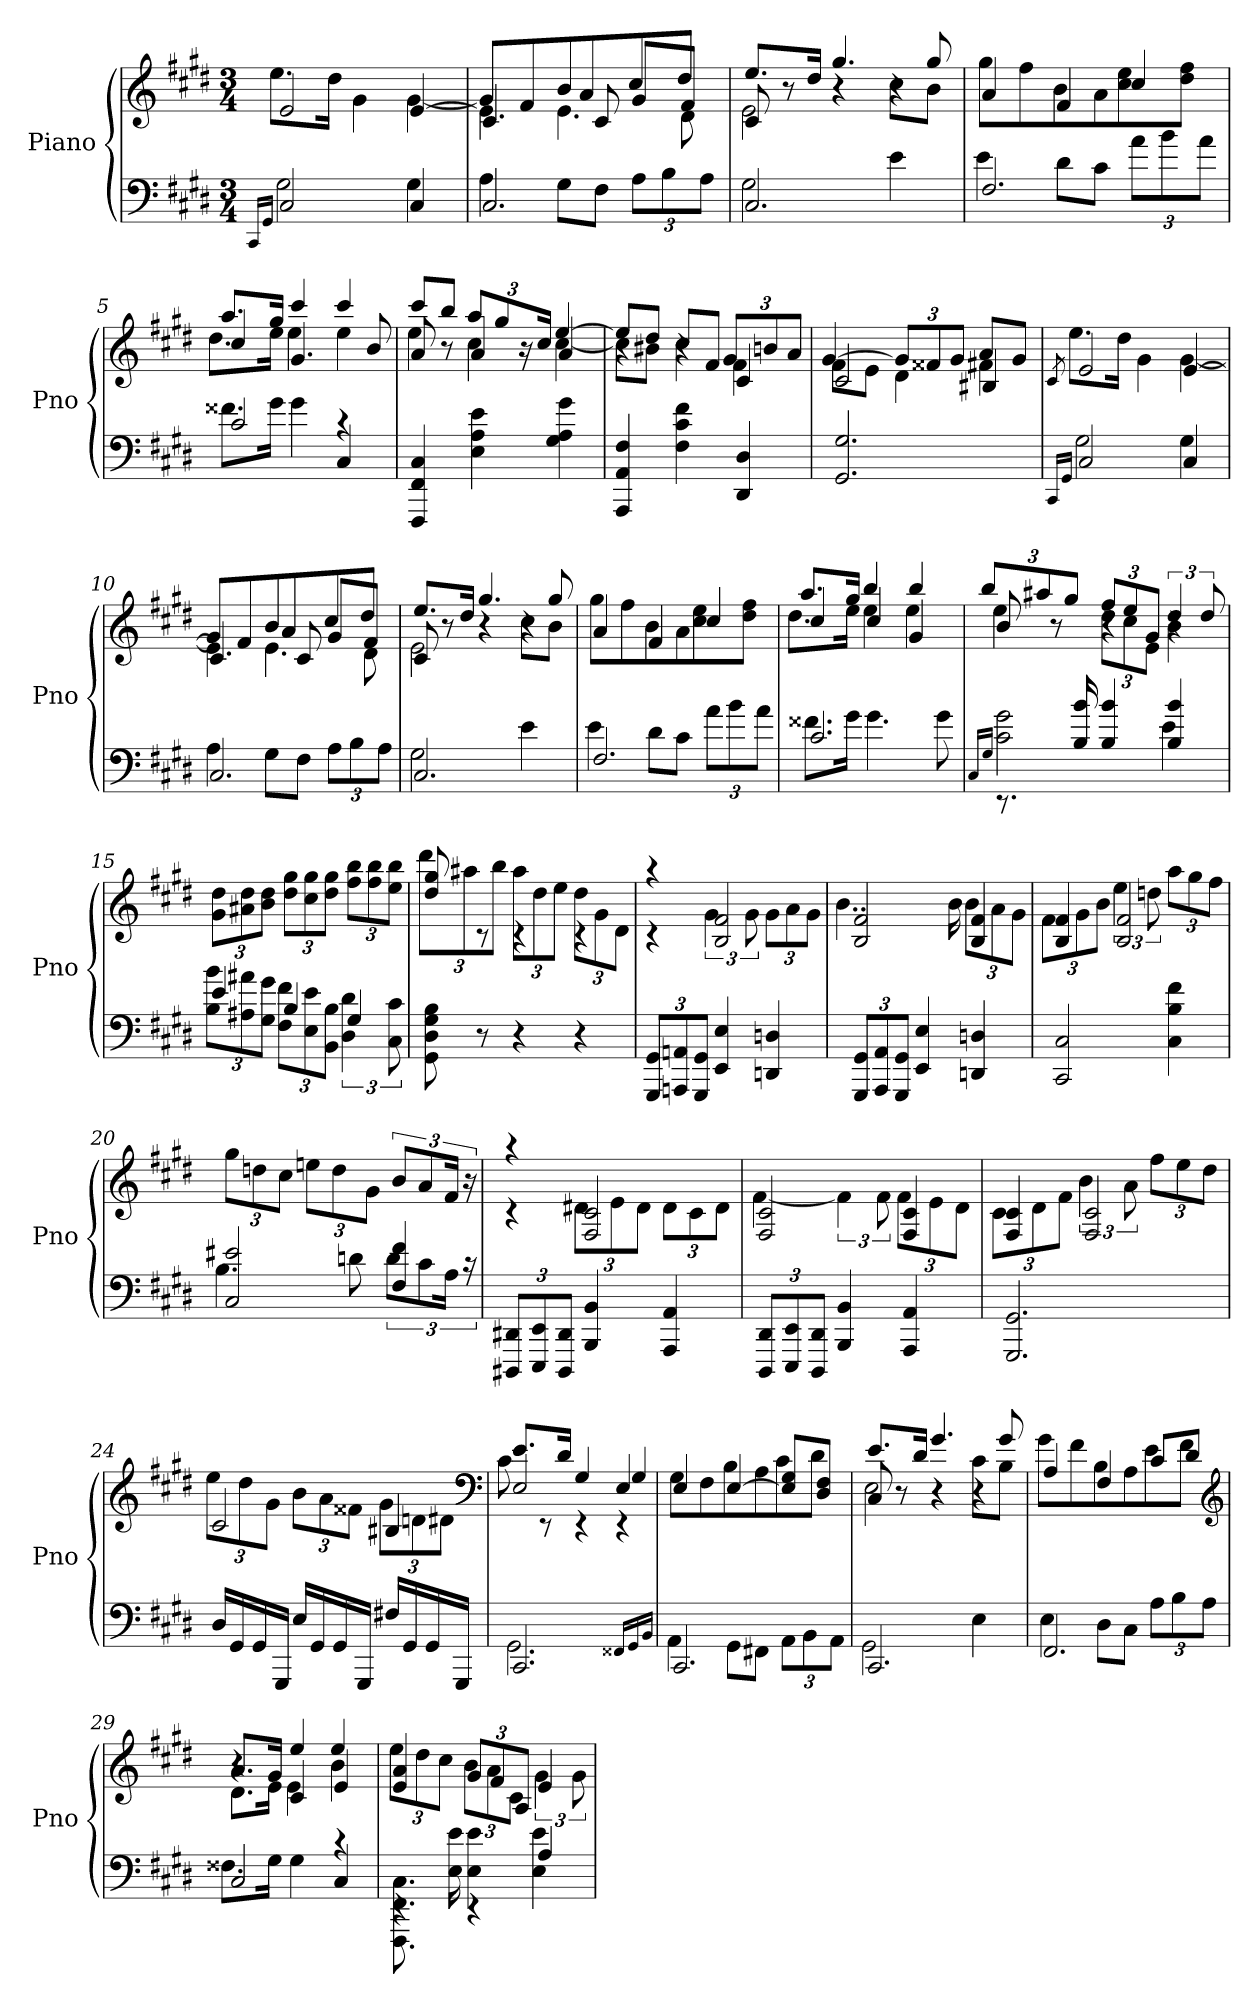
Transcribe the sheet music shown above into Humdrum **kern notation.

**kern	**kern
*part1	*part1
*staff2	*staff1
*I"Piano	*
*I'Pno	*
*clefF4	*clefG2
*k[f#c#g#d#]	*k[f#c#g#d#]
*c#:	*c#:
*M3/4	*M3/4
=1	=1
16qCC#LL	.
16qGG#JJ	.
*^	*^
2C#	2G#	2e	8.eeL
.	.	.	16dd#Jk
.	.	.	4g#
4C#	4G#	[4e	[4g#
=2	=2	=2	=2
*	*	*	*^
2.C#	4A	4.c#	4e]	8g#L]
.	.	.	.	8f#
.	8G#L	.	4.e	8b
.	8F#J	8c#	.	8a
.	12AL	8g#L	.	8cc#
.	12B	.	.	.
.	.	8f#J	8d#	8dd#J
.	12AJ	.	.	.
=3	=3	=3	=3	=3
2.C#	2G#	8c#	2e	8.eeL
.	.	8r	.	.
.	.	.	.	16dd#Jk
.	.	4r	.	4.gg#
.	4e	4r	8cc#L	.
.	.	.	8bJ	8gg#
*	*	*	*v	*v
=4	=4	=4	=4
2.F#	4e	4a	8gg#L
.	.	.	8ff#
.	8d#L	4f#	8b
.	8c#J	.	8a
.	12aL	4cc#	8cc# 8ee
.	12b	.	.
.	.	.	8dd# 8ff#J
.	12aJ	.	.
=5	=5	=5	=5
*	*	*	*^
2c#	8.f##XL	4cc#	8.dd#L	8.aaL
.	16g#Jk	.	16eeJk	16gg#Jk
.	4g#	4.g#	4ee	4ccc#
4C#	4rc	.	4ee	4ccc#
.	.	8b	.	.
*v	*v	*	*	*
=6	=6	=6	=6
4FFF# 4FF# 4C#	8a	4ee	8ccc#L
.	8r	.	8bbJ
4E 4A 4e	4a	4cc#	12aaL
.	.	.	12gg#
.	.	.	24r
.	.	.	24cc#Jk
4G# 4A 4g#	4a	[4cc#	[4ee
=7	=7	=7	=7
4AAA 4AA 4F#	4r	8cc#L]	8eeL]
.	.	8b#XJ	8dd#J
4F# 4c# 4f#	4r	4cc#	8cc#L
.	.	.	8f#J
4DD# 4D#	4c#	4f#	12g#L
.	.	.	12bn
.	.	.	12aJ
=8	=8	=8	=8
2.GG# 2.G#	2c#	8f#L	[4g#
.	.	8eJ	.
.	.	4d#	12g#L]
.	.	.	12f##X
.	.	.	12g#J
.	4B#X	4f#X	8aL
.	.	.	8g#J
*	*v	*v	*v
=9	=9
16qCC#LL	.
16qGG#JJ	8qc#
*^	*^
2C#	2G#	2e	8.eeL
.	.	.	16dd#Jk
.	.	.	4g#
4C#	4G#	[4e	[4g#
=10	=10	=10	=10
*	*	*	*^
2.C#	4A	4.c#	4e]	8g#L]
.	.	.	.	8f#
.	8G#L	.	4.e	8b
.	8F#J	8c#	.	8a
.	12AL	8g#L	.	8cc#
.	12B	.	.	.
.	.	8f#J	8d#	8dd#J
.	12AJ	.	.	.
=11	=11	=11	=11	=11
2.C#	2G#	8c#	2e	8.eeL
.	.	8r	.	.
.	.	.	.	16dd#Jk
.	.	4r	.	4.gg#
.	4e	4r	8cc#L	.
.	.	.	8bJ	8gg#
*	*	*	*v	*v
=12	=12	=12	=12
2.F#	4e	4a	8gg#L
.	.	.	8ff#
.	8d#L	4f#	8b
.	8c#J	.	8a
.	12aL	4cc#	8cc# 8ee
.	12b	.	.
.	.	.	8dd# 8ff#J
.	12aJ	.	.
=13	=13	=13	=13
*	*	*	*^
2.c#	8.f##XL	4cc#	8.dd#L	8.aaL
.	16g#Jk	.	16eeJk	16gg#Jk
.	4.g#	4cc#	4ee	4bb
.	.	4g#	4ee	4bb
.	8g#	.	.	.
=14	=14	=14	=14	=14
.	16qC#LL	.	.	.
.	16qG#JJ	.	.	.
8.rEE	2c# 2g#	8b	4ee	12bbL
.	.	.	.	12aa#X
.	.	8r	.	.
.	.	.	.	12gg#J
16B 16b	.	.	.	.
4B 4b	.	4r	12dd#L	12ff#L
.	.	.	12cc#	12ee
.	.	.	12eJ	12g#J
4B 4b	4e	4r	4b	6dd#
.	.	.	.	12dd#
*	*	*v	*v	*v
=15	=15	=15
4e	12B 12bL	12g# 12dd#L
.	12A#X 12a#X	12a#X 12dd#
.	12G# 12g#J	12b 12dd#J
4B	12F# 12f#L	12dd# 12gg#L
.	12E 12e	12cc# 12gg#
.	12BB 12BJ	12dd# 12gg#J
4G#	6D# 6d#	12ff# 12bbL
.	.	12ff# 12bb
.	12C# 12c#	12ee 12bbJ
*v	*v	*
=16	=16
*	*^
8GG# 8D# 8G# 8B	8dd# 8gg#	12ddd#L
.	.	12aa#X
8r	8rc	.
.	.	12bbJ
4r	4rc	12aa#L
.	.	12dd#
.	.	12eeJ
4r	4rc	12dd#L
.	.	12g#
.	.	12d#J
=17	=17	=17
12GGG# 12GG#L	4rc	4raa
12AAAn 12AAn	.	.
12GGG# 12GG#J	.	.
4EE 4E	2B 2f#	6g#
.	.	12g#
4DDn 4Dn	.	12g#L
.	.	12a
.	.	12g#J
=18	=18	=18
12GGG# 12GG#L	2B 2f#	4..b
12AAA 12AA	.	.
12GGG# 12GG#J	.	.
4EE 4E	.	.
.	.	16b
4DDn 4Dn	4B 4f#	12bL
.	.	12a
.	.	12g#J
=19	=19	=19
2CC# 2C#	4B 4f#	12f#L
.	.	12g#
.	.	12bJ
.	2B 2f#	6ee
.	.	12ddn
4C# 4B 4f#	.	12aaL
.	.	12gg#
.	.	12ff#J
*	*v	*v
=20	=20
*^	*
2C# 2e#X	4.B	12gg#L
.	.	12ddn
.	.	12cc#J
.	.	12eenL
.	.	12dd
.	8dn	.
.	.	12g#J
4F# 4f#	12dL	12bL
.	12c#	12a
.	24AJk	24f#Jk
.	24rc	24r
*v	*v	*
=21	=21
*	*^
12DDD#X 12DD#XL	4rc	4raa
12EEE 12EE	.	.
12DDD# 12DD#J	.	.
4BBB 4BB	2F# 2c#	12d#XL
.	.	12e
.	.	12d#J
4AAA 4AA	.	12d#L
.	.	12c#
.	.	12d#J
=22	=22	=22
12DDD# 12DD#L	2F# 2c#	[4f#
12EEE 12EE	.	.
12DDD# 12DD#J	.	.
4BBB 4BB	.	6f#]
.	.	12f#
4AAA 4AA	4F# 4c#	12f#L
.	.	12e
.	.	12d#J
=23	=23	=23
2.GGG# 2.GG#	4F# 4c#	12c#L
.	.	12d#
.	.	12f#J
.	2F# 2c#	6b
.	.	12a
.	.	12ff#L
.	.	12ee
.	.	12dd#J
=24	=24	=24
16D#LL	2c#	12eeL
16GG#	.	.
.	.	12dd#
16GG#	.	.
.	.	12g#J
16GGG#JJ	.	.
16ELL	.	12bL
16GG#	.	.
.	.	12a
16GG#	.	.
.	.	12f##XJ
16GGG#JJ	.	.
16F#XLL	4B#X	12g#L
16GG#	.	.
.	.	12dn
16GG#	.	.
.	.	12d#XJ
16GGG#JJ	.	.
*	*v	*v
*	*clefF4
=25	=25
*^	*^
*	*	*	*^
2.CC#	2.GG#	2E	8c#	8.eL
.	.	.	8rEE	.
.	.	.	.	16d#Jk
.	.	.	4rEE	4G#
.	.	4E	4rEE	4G#
*	*	*v	*v	*v
.	16qFF##XLL	.
.	16qGG#	.
.	16qBBJJ	.
=26	=26	=26
*	*	*^
2.CC#	4AA	4E	8G#L
.	.	.	8F#
.	8GG#L	[4E	8B
.	8FF#XJ	.	8A
.	12AAL	8E] 8G#L	8c#
.	12BB	.	.
.	.	8D# 8F#J	8d#J
.	12AAJ	.	.
=27	=27	=27	=27
*	*	*	*^
2.CC#	2GG#	8C#	2E	8.eL
.	.	8r	.	.
.	.	.	.	16d#Jk
.	.	4r	.	4.g#
.	4E	4r	8c#L	.
.	.	.	8BJ	8g#
*	*	*	*v	*v
=28	=28	=28	=28
2.FF#	4E	4A	8g#L
.	.	.	8f#
.	8D#L	4F#	8B
.	8C#J	.	8A
.	12AL	8c#L	8e
.	12B	.	.
.	.	8d#J	8f#J
.	12AJ	.	.
*	*	*v	*v
*	*	*clefG2
=29	=29	=29
*	*	*^
*	*	*	*^
2C#	8.F##XL	4r	8.d#L	8.aL
.	16G#Jk	.	16eJk	16g#Jk
.	4G#	4c#	4e	4ee
4C#	4rc	4e	4b	4ee
*	*	*	*v	*v
=30	=30	=30	=30
4rEE	8.FFF# 8.FF# 8.C#	4e 4a	12eeL
.	.	.	12dd#
.	.	.	12cc#J
.	16E 16e	.	.
4rEE	4E 4e	12g#L	12bL
.	.	12f#	12a
.	.	12AJ	12c#J
4A	4E 4e	4e	6g#
.	.	.	12g#
*v	*v	*	*
*	*v	*v
=	=
*-	*-
